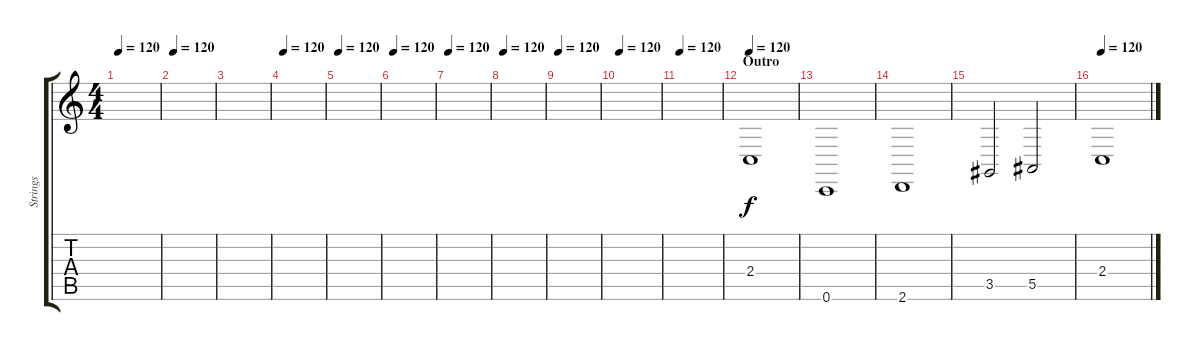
\track ("Strings" "Strings") {instrument stringensemble1}
\staff {score tabs}
\tuning (C4 G3 Eb3 Bb2 F2 C2) {hide}
\ts (4 4)
\tempo 120
\clef g2
\ks c
|
\tempo 120
|
|
\tempo 120
|
\tempo 120
|
\tempo 120
|
\tempo 120
|
\tempo 120
|
\tempo 120
|
\tempo 120
|
\tempo 120
|
\section ("" "Outro")
\tempo 120
2.4.1 |
0.6.1 |
2.6.1 |
3.5.2 5.5.2 |
\tempo 120
2.4.1
